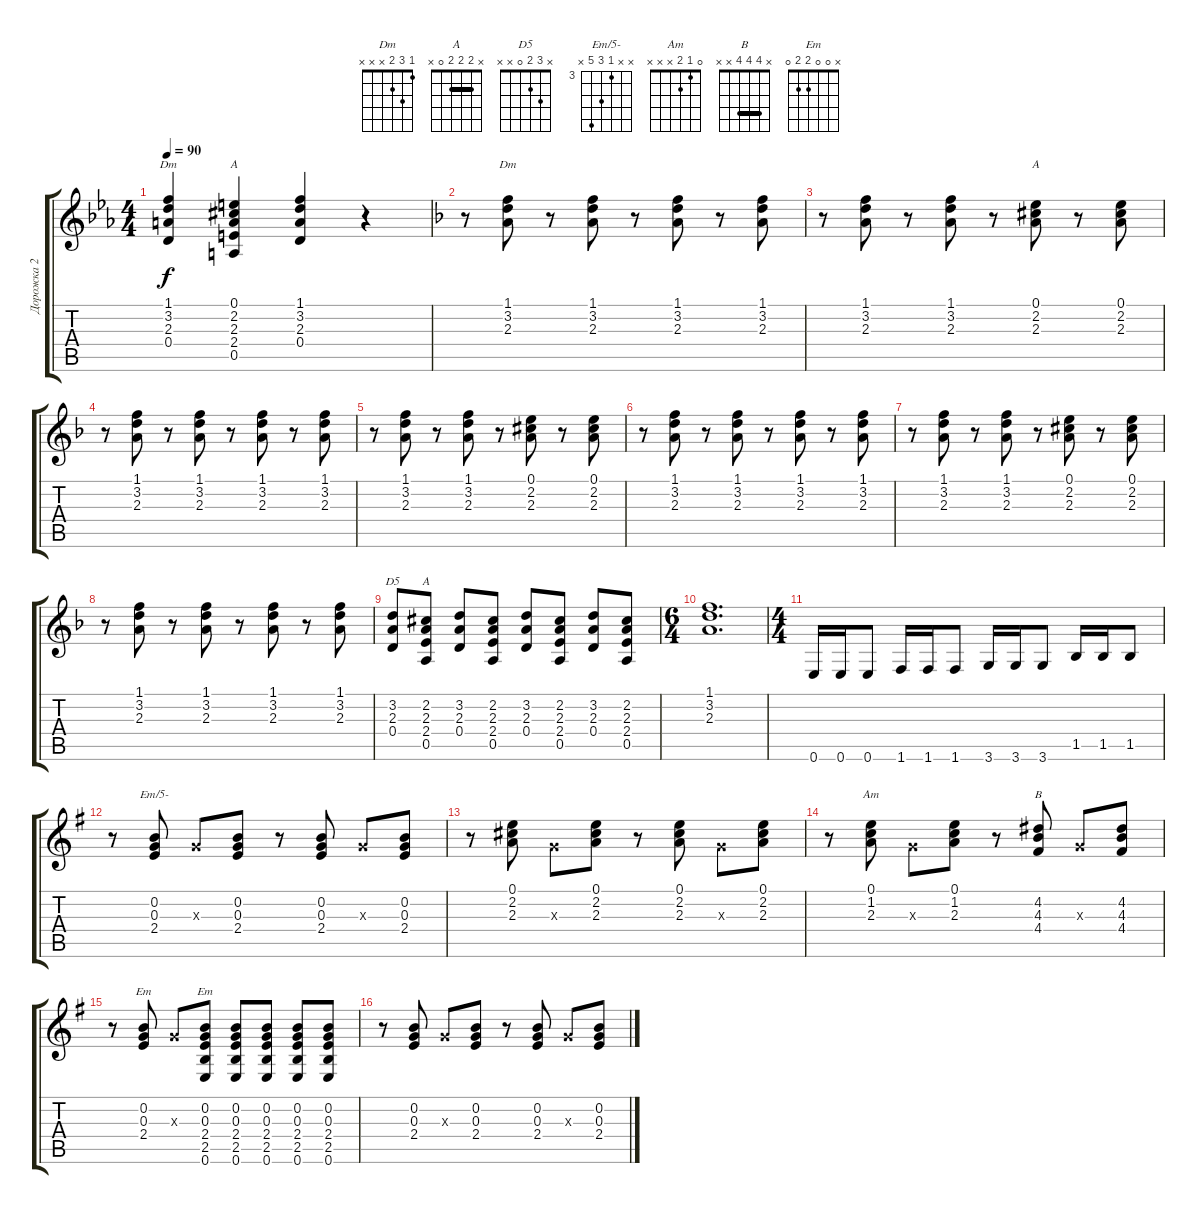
\track ("Дорожка 2" "Дорожка 2") {instrument acousticguitarsteel}
\staff {score tabs}
\tuning (E4 B3 G3 D3 A2 E2) {hide}
\chord ("Dm" 1 3 2 0 x x)
\chord ("A" 0 2 2 2 0 x)
\chord ("Dm" 1 3 2 x x x)
\chord ("A" 0 2 2 x x x)
\chord ("D5" x 3 2 0 x x)
\chord ("A" x 2 2 2 0 x) {barre 2}
\chord ("Em/5-" x x 3 5 7 x) {firstfret 3}
\chord ("Am" 0 1 2 x x x)
\chord ("B" x 4 4 4 x x) {barre 4}
\chord ("Em" x 0 0 2 x x)
\chord ("Em" x 0 0 2 2 0)
\ts (4 4)
\tempo 90
\clef g2
\ks cminor
(1.1 3.2 2.3 0.4).4{ch "Dm" dy f} (0.1 2.2{acc #} 2.3 2.4 0.5).4{ch "A"} (1.1 3.2 2.3 0.4).4 r.4 |
\ks dminor
r.8 (1.1 3.2 2.3).8{ch "Dm"} r.8 (1.1 3.2 2.3).8 r.8 (1.1 3.2 2.3).8 r.8 (1.1 3.2 2.3).8 |
r.8 (1.1 3.2 2.3).8 r.8 (1.1 3.2 2.3).8 r.8 (0.1 2.2{acc #} 2.3).8{ch "A"} r.8 (0.1 2.2{acc #} 2.3).8 |
r.8 (1.1 3.2 2.3).8 r.8 (1.1 3.2 2.3).8 r.8 (1.1 3.2 2.3).8 r.8 (1.1 3.2 2.3).8 |
r.8 (1.1 3.2 2.3).8 r.8 (1.1 3.2 2.3).8 r.8 (0.1 2.2{acc #} 2.3).8 r.8 (0.1 2.2{acc #} 2.3).8 |
r.8 (1.1 3.2 2.3).8 r.8 (1.1 3.2 2.3).8 r.8 (1.1 3.2 2.3).8 r.8 (1.1 3.2 2.3).8 |
r.8 (1.1 3.2 2.3).8 r.8 (1.1 3.2 2.3).8 r.8 (0.1 2.2{acc #} 2.3).8 r.8 (0.1 2.2{acc #} 2.3).8 |
r.8 (1.1 3.2 2.3).8 r.8 (1.1 3.2 2.3).8 r.8 (1.1 3.2 2.3).8 r.8 (1.1 3.2 2.3).8 |
(3.2 2.3 0.4).8{ch "D5"} (2.2{acc #} 2.3 2.4 0.5).8{ch "A"} (3.2 2.3 0.4).8 (2.2{acc #} 2.3 2.4 0.5).8 (3.2 2.3 0.4).8 (2.2{acc #} 2.3 2.4 0.5).8 (3.2 2.3 0.4).8 (2.2{acc #} 2.3 2.4 0.5).8 |
\ts (6 4)
(1.1 3.2 2.3).1{d} |
\ts (4 4)
0.6.16 0.6.16 0.6.8 1.6.16 1.6.16 1.6.8 3.6.16 3.6.16 3.6.8 1.5.16 1.5.16 1.5.8 |
\ks eminor
r.8 (0.2 0.3 2.4).8{ch "Em/5-"} 0.3{x}.8 (0.2 0.3 2.4).8 r.8 (0.2 0.3 2.4).8 0.3{x}.8 (0.2 0.3 2.4).8 |
r.8 (0.1 2.2 2.3).8 0.3{x}.8 (0.1 2.2 2.3).8 r.8 (0.1 2.2 2.3).8 0.3{x}.8 (0.1 2.2 2.3).8 |
r.8 (0.1 1.2 2.3).8{ch "Am"} 0.3{x}.8 (0.1 1.2 2.3).8 r.8 (4.2 4.3 4.4).8{ch "B"} 0.3{x}.8 (4.2 4.3 4.4).8 |
r.8 (0.2 0.3 2.4).8{ch "Em"} 0.3{x}.8 (0.2 0.3 2.4 2.5 0.6).8{ch "Em"} (0.2 0.3 2.4 2.5 0.6).8 (0.2 0.3 2.4 2.5 0.6).8 (0.2 0.3 2.4 2.5 0.6).8 (0.2 0.3 2.4 2.5 0.6).8 |
r.8 (0.2 0.3 2.4).8 0.3{x}.8 (0.2 0.3 2.4).8 r.8 (0.2 0.3 2.4).8 0.3{x}.8 (0.2 0.3 2.4).8
